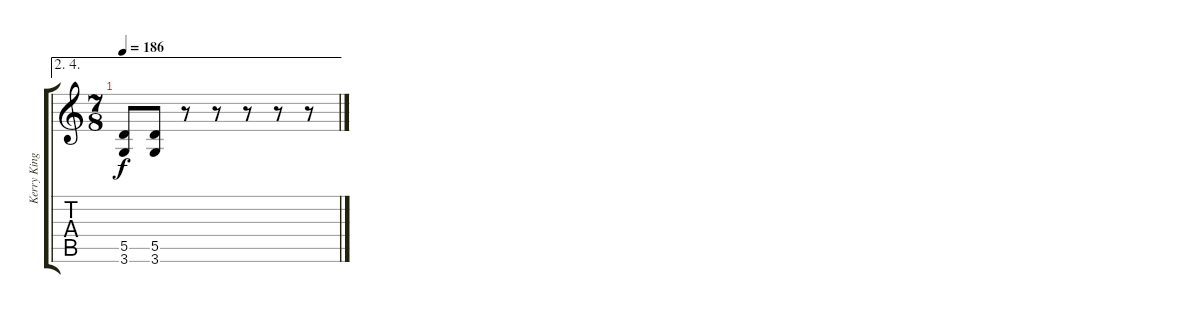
\track ("Kerry King" "Kerry King") {instrument overdrivenguitar}
\staff {score tabs}
\tuning (E4 B3 G3 D3 A2 E2) {hide}
\ae (2 4)
\ts (7 8)
\tempo 186
\clef g2
\ks c
(5.5 3.6).8{dy f} (5.5 3.6).8 r.8 r.8 r.8 r.8 r.8
